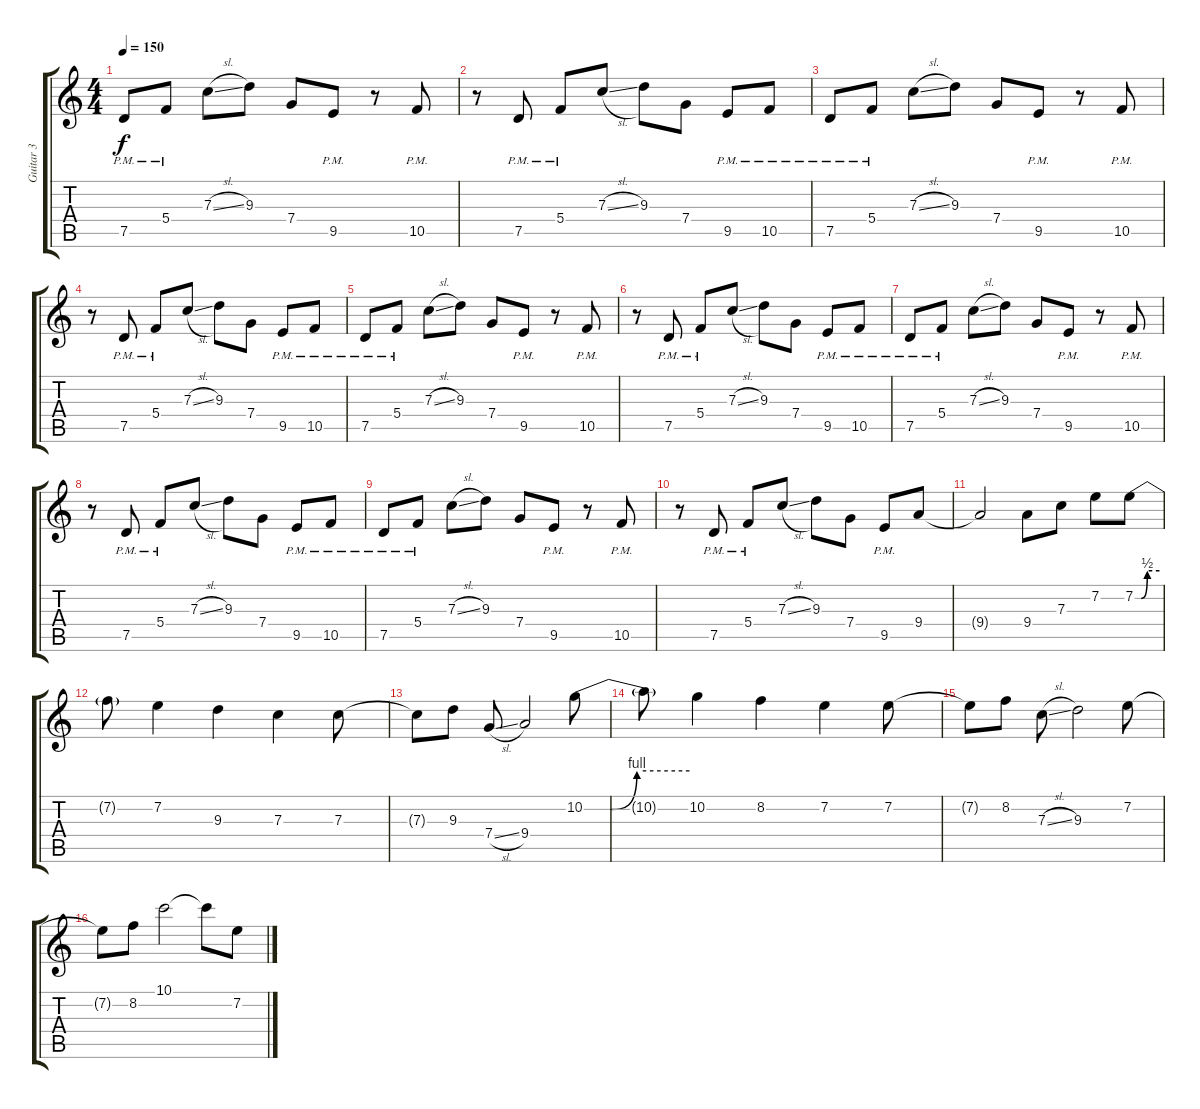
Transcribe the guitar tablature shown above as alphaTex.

\track ("Guitar 3" "Guitar 3") {instrument overdrivenguitar}
\staff {score tabs}
\tuning (D4 A3 F3 C3 G2 D2) {hide}
\ts (4 4)
\tempo 150
\clef g2
\ks c
7.5{pm}.8{dy f} 5.4{pm}.8 7.3{sl}.8 9.3.8 7.4.8 9.5{pm}.8 r.8 10.5{pm}.8 |
r.8 7.5{pm}.8 5.4{pm}.8 7.3{sl}.8 9.3.8 7.4.8 9.5{pm}.8 10.5{pm}.8 |
7.5{pm}.8 5.4{pm}.8 7.3{sl}.8 9.3.8 7.4.8 9.5{pm}.8 r.8 10.5{pm}.8 |
r.8 7.5{pm}.8 5.4{pm}.8 7.3{sl}.8 9.3.8 7.4.8 9.5{pm}.8 10.5{pm}.8 |
7.5{pm}.8 5.4{pm}.8 7.3{sl}.8 9.3.8 7.4.8 9.5{pm}.8 r.8 10.5{pm}.8 |
r.8 7.5{pm}.8 5.4{pm}.8 7.3{sl}.8 9.3.8 7.4.8 9.5{pm}.8 10.5{pm}.8 |
7.5{pm}.8 5.4{pm}.8 7.3{sl}.8 9.3.8 7.4.8 9.5{pm}.8 r.8 10.5{pm}.8 |
r.8 7.5{pm}.8 5.4{pm}.8 7.3{sl}.8 9.3.8 7.4.8 9.5{pm}.8 10.5{pm}.8 |
7.5{pm}.8 5.4{pm}.8 7.3{sl}.8 9.3.8 7.4.8 9.5{pm}.8 r.8 10.5{pm}.8 |
r.8 7.5{pm}.8 5.4{pm}.8 7.3{sl}.8 9.3.8 7.4.8 9.5{pm}.8 9.4.8 |
9.4{t}.2 9.4.8 7.3.8 7.2.8 7.2{be (custom 0 0 15 0 30 2 60 2)}.8 |
7.2{t}.8 7.2.4 9.3.4 7.3.4 7.3.8 |
7.3{t}.8 9.3.8 7.4{sl}.8 9.4.2 10.2{be (custom 0 0 15 0 30 4 60 4)}.8 |
10.2{t}.8 10.2.4 8.2.4 7.2.4 7.2.8 |
7.2{t}.8 8.2.8 7.3{sl}.8 9.3.2 7.2.8 |
7.2{t}.8 8.2.8 10.1.2 10.1{t}.8 7.2.8
